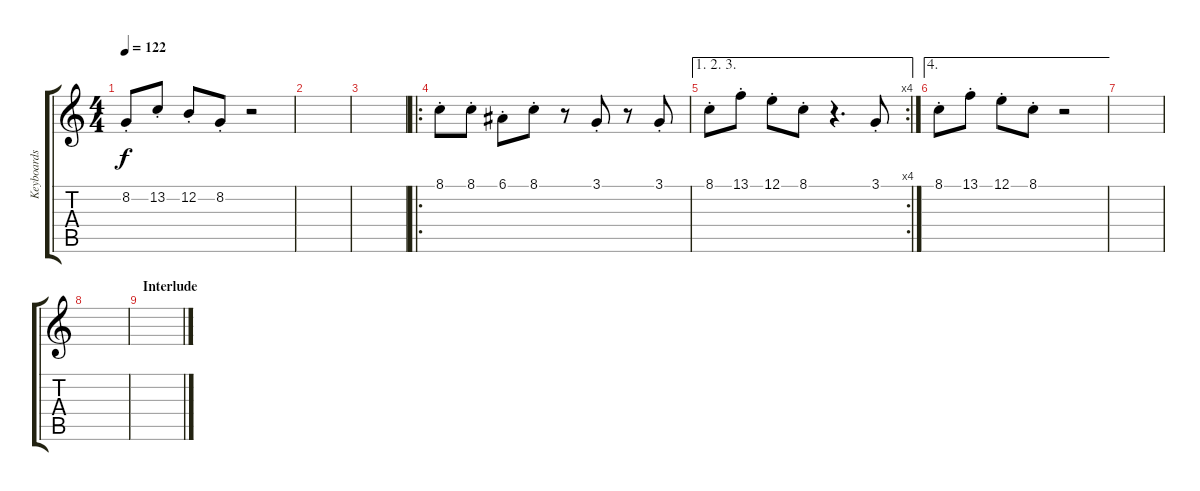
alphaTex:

\track ("Keyboards" "Keyboards") {instrument lead2sawtooth}
\staff {score tabs}
\tuning (E4 B3 G3 D3 A2 E2) {hide}
\ts (4 4)
\tempo 122
\clef g2
\ks c
8.2{st}.8{dy f} 13.2{st}.8 12.2{st}.8 8.2{st}.8 r.2 |
|
|
\ro
8.1{st}.8 8.1{st}.8 6.1{st}.8 8.1{st}.8 r.8 3.1{st}.8 r.8 3.1{st}.8 |
\ae (1 2 3)
\rc 4
8.1{st}.8 13.1{st}.8 12.1{st}.8 8.1{st}.8 r.4{d} 3.1{st}.8 |
\ae 4
8.1{st}.8 13.1{st}.8 12.1{st}.8 8.1{st}.8 r.2 |
|
|
\section ("" "Interlude")
